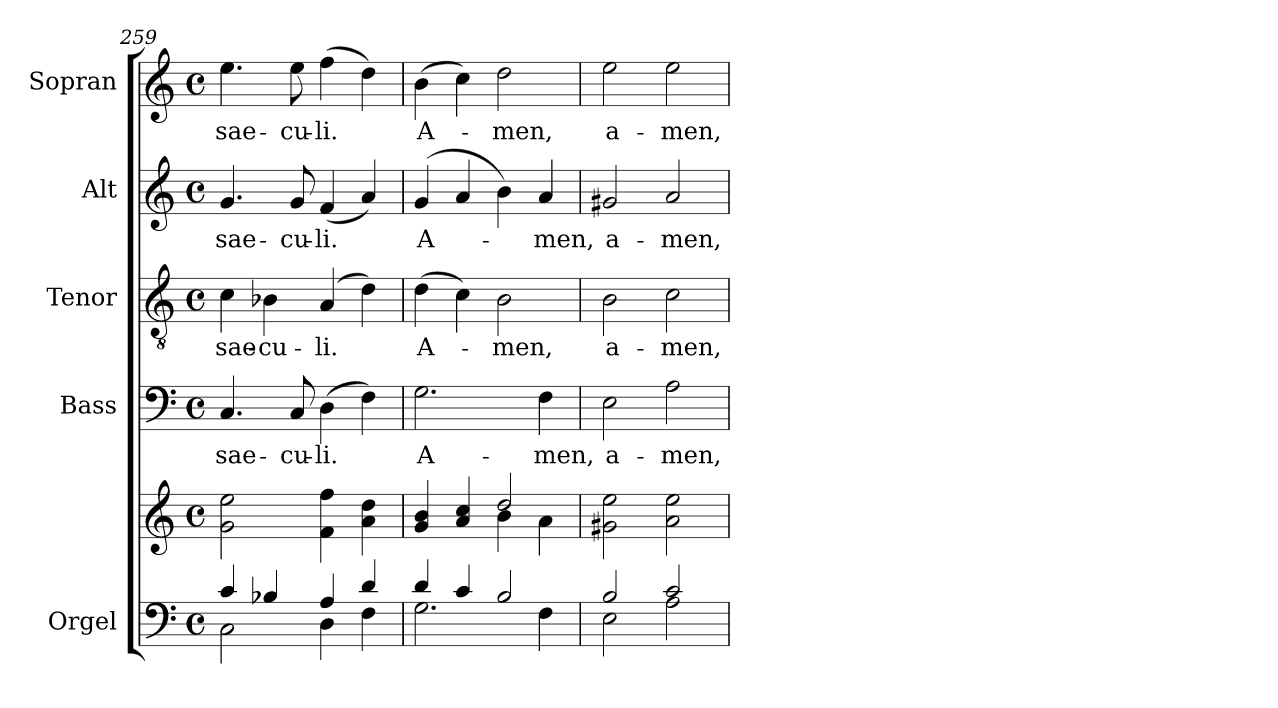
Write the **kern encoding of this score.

**kern	**kern	**kern	**text	**kern	**text	**kern	**text	**kern	**text
*part5	*part5	*part4	*part4	*part3	*part3	*part2	*part2	*part1	*part1
*staff6	*staff5	*staff4	*staff4	*staff3	*staff3	*staff2	*staff2	*staff1	*staff1
*I"Orgel	*	*I"Bass	*	*I"Tenor	*	*I"Alt	*	*I"Sopran	*
*I'Org.	*	*I'B.	*	*I'T.	*	*I'A.	*	*I'S.	*
*clefF4	*clefG2	*clefF4	*	*clefGv2	*	*clefG2	*	*clefG2	*
*k[]	*k[]	*k[]	*	*k[]	*	*k[]	*	*k[]	*
*C:	*C:	*C:	*	*C:	*	*C:	*	*C:	*
*M4/4	*M4/4	*M4/4	*	*M4/4	*	*M4/4	*	*M4/4	*
*met(c)	*met(c)	*met(c)	*	*met(c)	*	*met(c)	*	*met(c)	*
=259	=259	=259	=259	=259	=259	=259	=259	=259	=259
*^	*	*	*	*	*	*	*	*	*
!	!	!	!	!LO:LY:b	!	!LO:LY:b	!	!LO:LY:b	!	!LO:LY:b
4c/	2C\	2g\ 2ee\	4.C/	sae-	4c\	sae-	4.g/	sae-	4.ee\	sae-
!	!	!	!	!	!	!LO:LY:b	!	!	!	!
4B-X/	.	.	.	.	4B-X\	-cu-	.	.	.	.
!	!	!	!	!LO:LY:b	!	!	!	!LO:LY:b	!	!LO:LY:b
.	.	.	8C/	-cu-	.	.	8g/	-cu-	8ee\	-cu-
!	!	!	!	!LO:LY:b	!	!LO:LY:b	!	!LO:LY:b	!	!LO:LY:b
4A/	4D\	4f\ 4ff\	(>4D\	-li.	(4A/	-li.	(<4f/	-li.	(>4ff\	-li.
4d/	4F\	4a\ 4dd\	4F\)	.	4d\)	.	4a/)	.	4dd\)	.
=260	=260	=260	=260	=260	=260	=260	=260	=260	=260	=260
*	*	*^	*	*	*	*	*	*	*	*
!	!	!	!	!	!LO:LY:b	!	!LO:LY:b	!	!LO:LY:b	!	!LO:LY:b
4d/	2.G\	4g/ 4b/	2ryy	2.G\	A-	(>4d\	A-	(>4g/	A-	(>4b\	A-
4c/	.	4a/ 4cc/	.	.	.	4c\)	.	4a/	.	4cc\)	.
!	!	!	!	!	!	!	!LO:LY:b	!	!	!	!LO:LY:b
2B/	.	2dd/	4b\	.	.	2B\	-men,	4b\)	.	2dd\	-men,
!	!	!	!	!	!LO:LY:b	!	!	!	!LO:LY:b	!	!
.	4F\	.	4a\	4F\	-men,	.	.	4a/	-men,	.	.
=261	=261	=261	=261	=261	=261	=261	=261	=261	=261	=261	=261
!	!	!	!	!	!LO:LY:b	!	!LO:LY:b	!	!LO:LY:b	!	!LO:LY:b
*	*	*v	*v	*	*	*	*	*	*	*	*
2B/	2E\	2g#X\ 2ee\	2E\	a-	2B\	a-	2g#X/	a-	2ee\	a-
!	!	!	!	!LO:LY:b	!	!LO:LY:b	!	!LO:LY:b	!	!LO:LY:b
2c/	2A\	2a\ 2ee\	2A\	-men,	2c\	-men,	2a/	-men,	2ee\	-men,
*v	*v	*	*	*	*	*	*	*	*	*
=	=	=	=	=	=	=	=	=	=
*-	*-	*-	*-	*-	*-	*-	*-	*-	*-
